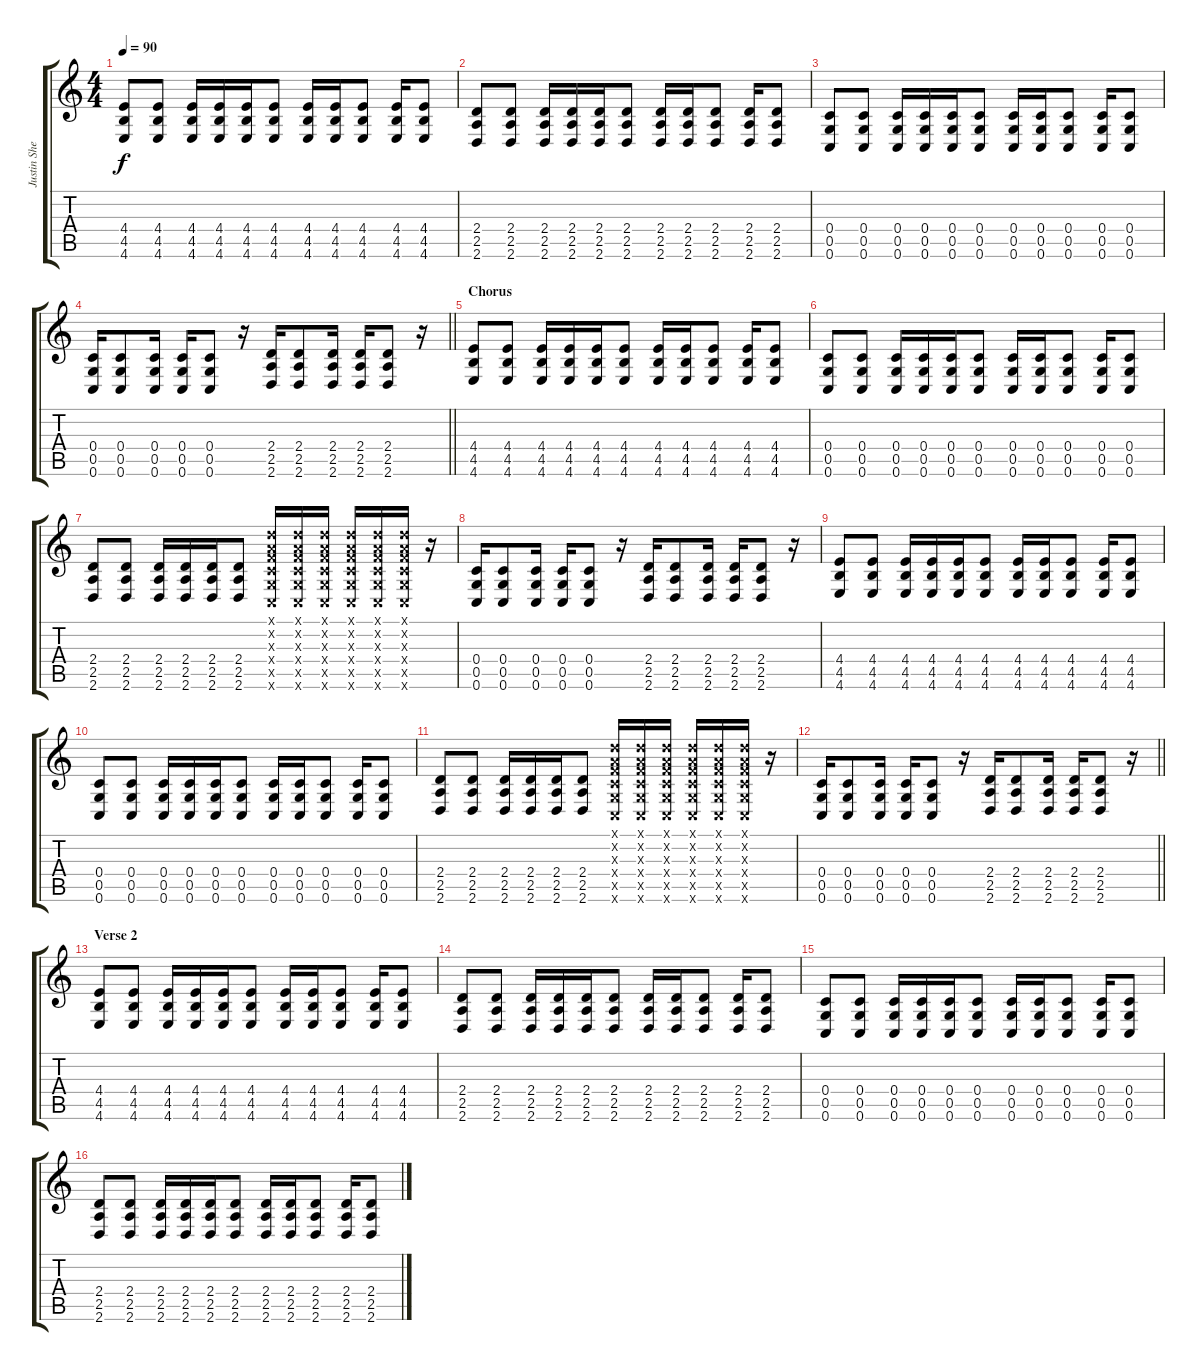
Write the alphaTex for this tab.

\track ("Justin Shekoski (Rhythm)" "Justin She") {instrument acousticguitarsteel}
\staff {score tabs}
\tuning (D4 A3 F3 C3 G2 C2) {hide}
\ts (4 4)
\tempo 90
\clef g2
\ks c
(4.4 4.5 4.6).8{dy f} (4.4 4.5 4.6).8 (4.4 4.5 4.6).16 (4.4 4.5 4.6).16 (4.4 4.5 4.6).16 (4.4 4.5 4.6).8 (4.4 4.5 4.6).16 (4.4 4.5 4.6).16 (4.4 4.5 4.6).8 (4.4 4.5 4.6).16 (4.4 4.5 4.6).8 |
(2.4 2.5 2.6).8 (2.4 2.5 2.6).8 (2.4 2.5 2.6).16 (2.4 2.5 2.6).16 (2.4 2.5 2.6).16 (2.4 2.5 2.6).8 (2.4 2.5 2.6).16 (2.4 2.5 2.6).16 (2.4 2.5 2.6).8 (2.4 2.5 2.6).16 (2.4 2.5 2.6).8 |
(0.4 0.5 0.6).8 (0.4 0.5 0.6).8 (0.4 0.5 0.6).16 (0.4 0.5 0.6).16 (0.4 0.5 0.6).16 (0.4 0.5 0.6).8 (0.4 0.5 0.6).16 (0.4 0.5 0.6).16 (0.4 0.5 0.6).8 (0.4 0.5 0.6).16 (0.4 0.5 0.6).8 |
\barLineRight lightlight
(0.4 0.5 0.6).16 (0.4 0.5 0.6).8 (0.4 0.5 0.6).16 (0.4 0.5 0.6).16 (0.4 0.5 0.6).8 r.16 (2.4 2.5 2.6).16 (2.4 2.5 2.6).8 (2.4 2.5 2.6).16 (2.4 2.5 2.6).16 (2.4 2.5 2.6).8 r.16 |
\section ("" "Chorus")
(4.4 4.5 4.6).8 (4.4 4.5 4.6).8 (4.4 4.5 4.6).16 (4.4 4.5 4.6).16 (4.4 4.5 4.6).16 (4.4 4.5 4.6).8 (4.4 4.5 4.6).16 (4.4 4.5 4.6).16 (4.4 4.5 4.6).8 (4.4 4.5 4.6).16 (4.4 4.5 4.6).8 |
(0.4 0.5 0.6).8 (0.4 0.5 0.6).8 (0.4 0.5 0.6).16 (0.4 0.5 0.6).16 (0.4 0.5 0.6).16 (0.4 0.5 0.6).8 (0.4 0.5 0.6).16 (0.4 0.5 0.6).16 (0.4 0.5 0.6).8 (0.4 0.5 0.6).16 (0.4 0.5 0.6).8 |
(2.4 2.5 2.6).8 (2.4 2.5 2.6).8 (2.4 2.5 2.6).16 (2.4 2.5 2.6).16 (2.4 2.5 2.6).16 (2.4 2.5 2.6).8 (0.1{x} 0.2{x} 0.3{x} 0.4{x} 0.5{x} 0.6{x}).16 (0.1{x} 0.2{x} 0.3{x} 0.4{x} 0.5{x} 0.6{x}).16 (0.1{x} 0.2{x} 0.3{x} 0.4{x} 0.5{x} 0.6{x}).16 (0.1{x} 0.2{x} 0.3{x} 0.4{x} 0.5{x} 0.6{x}).16 (0.1{x} 0.2{x} 0.3{x} 0.4{x} 0.5{x} 0.6{x}).16 (0.1{x} 0.2{x} 0.3{x} 0.4{x} 0.5{x} 0.6{x}).16 r.16 |
(0.4 0.5 0.6).16 (0.4 0.5 0.6).8 (0.4 0.5 0.6).16 (0.4 0.5 0.6).16 (0.4 0.5 0.6).8 r.16 (2.4 2.5 2.6).16 (2.4 2.5 2.6).8 (2.4 2.5 2.6).16 (2.4 2.5 2.6).16 (2.4 2.5 2.6).8 r.16 |
(4.4 4.5 4.6).8 (4.4 4.5 4.6).8 (4.4 4.5 4.6).16 (4.4 4.5 4.6).16 (4.4 4.5 4.6).16 (4.4 4.5 4.6).8 (4.4 4.5 4.6).16 (4.4 4.5 4.6).16 (4.4 4.5 4.6).8 (4.4 4.5 4.6).16 (4.4 4.5 4.6).8 |
(0.4 0.5 0.6).8 (0.4 0.5 0.6).8 (0.4 0.5 0.6).16 (0.4 0.5 0.6).16 (0.4 0.5 0.6).16 (0.4 0.5 0.6).8 (0.4 0.5 0.6).16 (0.4 0.5 0.6).16 (0.4 0.5 0.6).8 (0.4 0.5 0.6).16 (0.4 0.5 0.6).8 |
(2.4 2.5 2.6).8 (2.4 2.5 2.6).8 (2.4 2.5 2.6).16 (2.4 2.5 2.6).16 (2.4 2.5 2.6).16 (2.4 2.5 2.6).8 (0.1{x} 0.2{x} 0.3{x} 0.4{x} 0.5{x} 0.6{x}).16 (0.1{x} 0.2{x} 0.3{x} 0.4{x} 0.5{x} 0.6{x}).16 (0.1{x} 0.2{x} 0.3{x} 0.4{x} 0.5{x} 0.6{x}).16 (0.1{x} 0.2{x} 0.3{x} 0.4{x} 0.5{x} 0.6{x}).16 (0.1{x} 0.2{x} 0.3{x} 0.4{x} 0.5{x} 0.6{x}).16 (0.1{x} 0.2{x} 0.3{x} 0.4{x} 0.5{x} 0.6{x}).16 r.16 |
\barLineRight lightlight
(0.4 0.5 0.6).16 (0.4 0.5 0.6).8 (0.4 0.5 0.6).16 (0.4 0.5 0.6).16 (0.4 0.5 0.6).8 r.16 (2.4 2.5 2.6).16 (2.4 2.5 2.6).8 (2.4 2.5 2.6).16 (2.4 2.5 2.6).16 (2.4 2.5 2.6).8 r.16 |
\section ("" "Verse 2")
(4.4 4.5 4.6).8 (4.4 4.5 4.6).8 (4.4 4.5 4.6).16 (4.4 4.5 4.6).16 (4.4 4.5 4.6).16 (4.4 4.5 4.6).8 (4.4 4.5 4.6).16 (4.4 4.5 4.6).16 (4.4 4.5 4.6).8 (4.4 4.5 4.6).16 (4.4 4.5 4.6).8 |
(2.4 2.5 2.6).8 (2.4 2.5 2.6).8 (2.4 2.5 2.6).16 (2.4 2.5 2.6).16 (2.4 2.5 2.6).16 (2.4 2.5 2.6).8 (2.4 2.5 2.6).16 (2.4 2.5 2.6).16 (2.4 2.5 2.6).8 (2.4 2.5 2.6).16 (2.4 2.5 2.6).8 |
(0.4 0.5 0.6).8 (0.4 0.5 0.6).8 (0.4 0.5 0.6).16 (0.4 0.5 0.6).16 (0.4 0.5 0.6).16 (0.4 0.5 0.6).8 (0.4 0.5 0.6).16 (0.4 0.5 0.6).16 (0.4 0.5 0.6).8 (0.4 0.5 0.6).16 (0.4 0.5 0.6).8 |
(2.4 2.5 2.6).8 (2.4 2.5 2.6).8 (2.4 2.5 2.6).16 (2.4 2.5 2.6).16 (2.4 2.5 2.6).16 (2.4 2.5 2.6).8 (2.4 2.5 2.6).16 (2.4 2.5 2.6).16 (2.4 2.5 2.6).8 (2.4 2.5 2.6).16 (2.4 2.5 2.6).8
